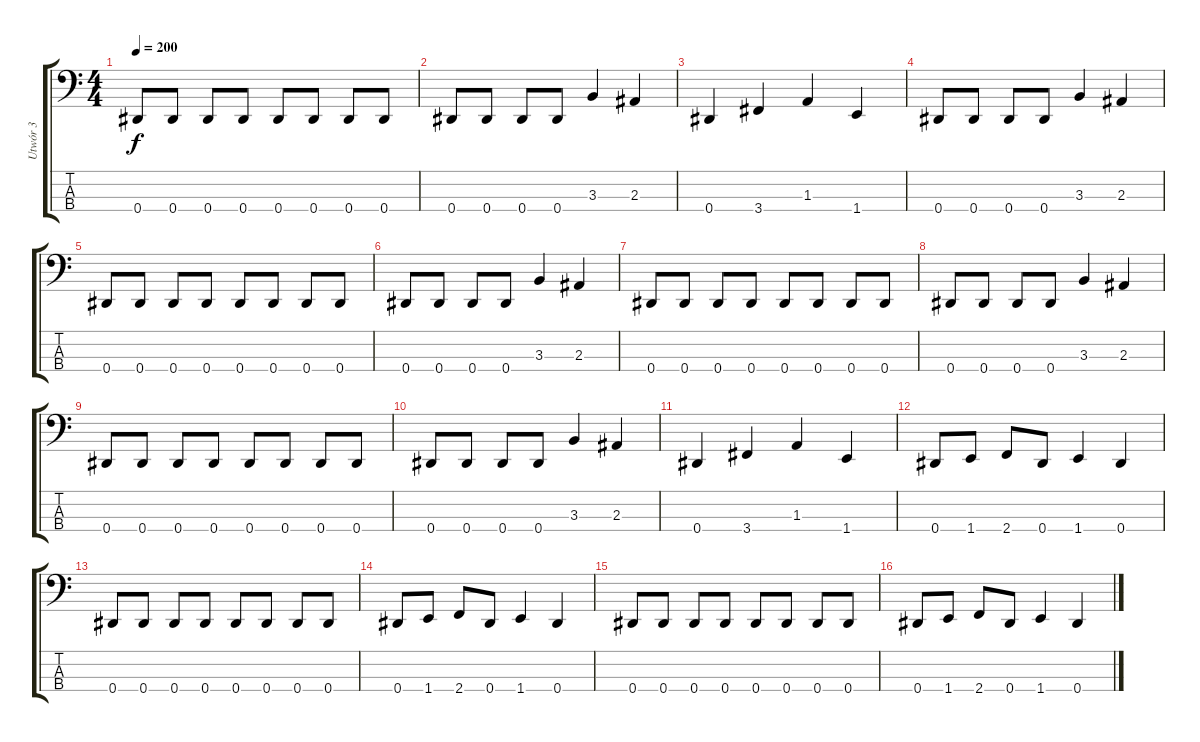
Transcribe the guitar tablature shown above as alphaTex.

\track ("Utwór 3" "Utwór 3") {instrument electricbassfinger}
\staff {score tabs}
\tuning (Gb2 Db2 Ab1 Eb1) {hide}
\ts (4 4)
\tempo 200
\clef f4
\ks c
0.4.8{dy f} 0.4.8 0.4.8 0.4.8 0.4.8 0.4.8 0.4.8 0.4.8 |
0.4.8 0.4.8 0.4.8 0.4.8 3.3.4 2.3.4 |
0.4.4 3.4.4 1.3.4 1.4.4 |
0.4.8 0.4.8 0.4.8 0.4.8 3.3.4 2.3.4 |
0.4.8 0.4.8 0.4.8 0.4.8 0.4.8 0.4.8 0.4.8 0.4.8 |
0.4.8 0.4.8 0.4.8 0.4.8 3.3.4 2.3.4 |
0.4.8 0.4.8 0.4.8 0.4.8 0.4.8 0.4.8 0.4.8 0.4.8 |
0.4.8 0.4.8 0.4.8 0.4.8 3.3.4 2.3.4 |
0.4.8 0.4.8 0.4.8 0.4.8 0.4.8 0.4.8 0.4.8 0.4.8 |
0.4.8 0.4.8 0.4.8 0.4.8 3.3.4 2.3.4 |
0.4.4 3.4.4 1.3.4 1.4.4 |
0.4.8 1.4.8 2.4.8 0.4.8 1.4.4 0.4.4 |
0.4.8 0.4.8 0.4.8 0.4.8 0.4.8 0.4.8 0.4.8 0.4.8 |
0.4.8 1.4.8 2.4.8 0.4.8 1.4.4 0.4.4 |
0.4.8 0.4.8 0.4.8 0.4.8 0.4.8 0.4.8 0.4.8 0.4.8 |
0.4.8 1.4.8 2.4.8 0.4.8 1.4.4 0.4.4
